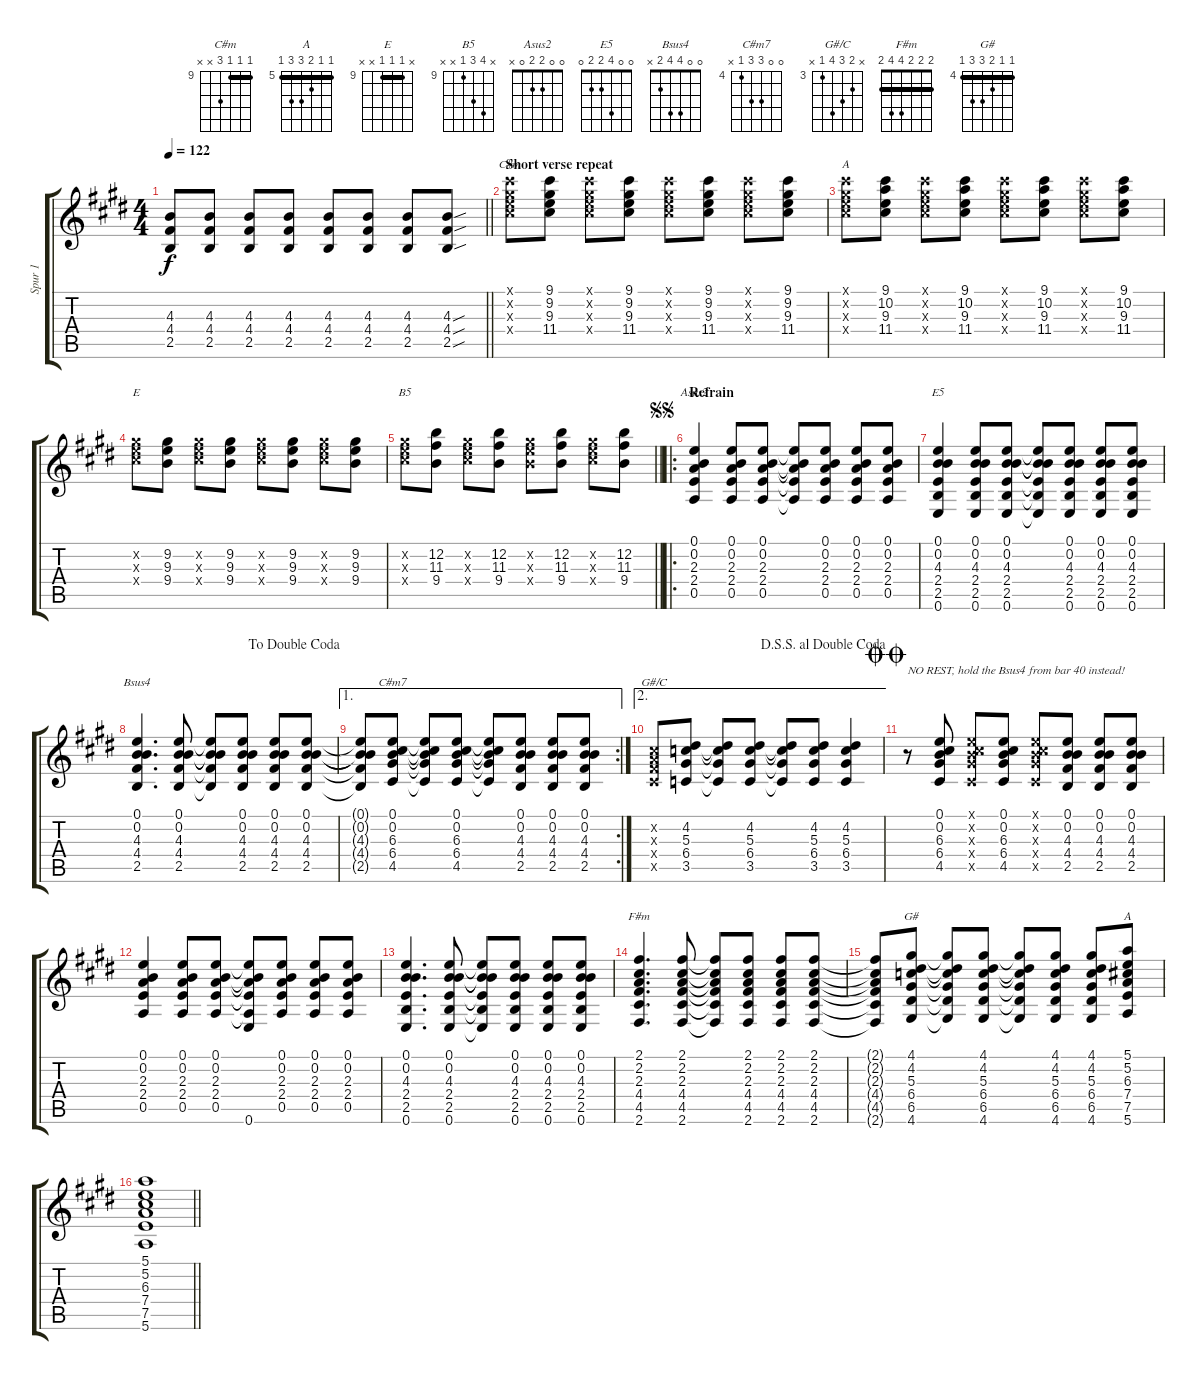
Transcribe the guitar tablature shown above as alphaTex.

\track ("Spur 1" "Spur 1") {instrument acousticguitarsteel}
\staff {score tabs}
\tuning (E4 B3 G3 D3 A2 E2) {hide}
\chord ("C#m" 9 9 9 11 x x) {firstfret 9 barre 9}
\chord ("A" 9 10 9 11 x x) {firstfret 9 barre 9}
\chord ("E" x 9 9 9 x x) {firstfret 9 barre 9}
\chord ("B5" x 12 11 9 x x) {firstfret 9 barre 9}
\chord ("Asus2" 0 0 2 2 0 x)
\chord ("E5" 0 0 4 2 2 0)
\chord ("Bsus4" 0 0 4 4 2 x)
\chord ("C#m7" 0 0 6 6 4 x) {firstfret 4}
\chord ("G#/C" x 4 5 6 3 x) {firstfret 3}
\chord ("F#m" 2 2 2 4 4 2) {barre 2}
\chord ("G#" 4 4 5 6 6 4) {firstfret 4 barre 4}
\chord ("A" 5 5 6 7 7 5) {firstfret 5 barre 5}
\ts (4 4)
\tempo 122
\clef g2
\barLineRight lightlight
\ks c#minor
(4.3 4.4 2.5).8{dy f} (4.3 4.4 2.5).8 (4.3 4.4 2.5).8 (4.3 4.4 2.5).8 (4.3 4.4 2.5).8 (4.3 4.4 2.5).8 (4.3 4.4 2.5).8 (4.3{sou} 4.4{sou} 2.5{sou}).8 |
\section ("" "Short verse repeat")
(9.1{x} 9.2{x} 9.3{x} 11.4{x}).8{ch "C#m"} (9.1 9.2 9.3 11.4).8 (9.1{x} 9.2{x} 9.3{x} 11.4{x}).8 (9.1 9.2 9.3 11.4).8 (9.1{x} 9.2{x} 9.3{x} 11.4{x}).8 (9.1 9.2 9.3 11.4).8 (9.1{x} 9.2{x} 9.3{x} 11.4{x}).8 (9.1 9.2 9.3 11.4).8 |
(9.1{x} 9.2{x} 9.3{x} 11.4{x}).8{ch "A"} (9.1 10.2 9.3 11.4).8 (9.1{x} 9.2{x} 9.3{x} 11.4{x}).8 (9.1 10.2 9.3 11.4).8 (9.1{x} 9.2{x} 9.3{x} 11.4{x}).8 (9.1 10.2 9.3 11.4).8 (9.1{x} 9.2{x} 9.3{x} 11.4{x}).8 (9.1 10.2 9.3 11.4).8 |
(9.2{x} 9.3{x} 11.4{x}).8{ch "E"} (9.2 9.3 9.4).8 (9.2{x} 9.3{x} 11.4{x}).8 (9.2 9.3 9.4).8 (9.2{x} 9.3{x} 11.4{x}).8 (9.2 9.3 9.4).8 (9.2{x} 9.3{x} 11.4{x}).8 (9.2 9.3 9.4).8 |
\barLineRight lightlight
(9.2{x} 9.3{x} 11.4{x}).8{ch "B5"} (12.2 11.3 9.4).8 (9.2{x} 9.3{x} 11.4{x}).8 (12.2 11.3 9.4).8 (9.2{x} 9.3{x} 9.4{x}).8 (12.2 11.3 9.4).8 (9.2{x} 9.3{x} 11.4{x}).8 (12.2 11.3 9.4).8 |
\ro
\section ("" "Refrain")
\jump segnosegno
(0.1 0.2 2.3 2.4 0.5).4{ch "Asus2"} (0.1 0.2 2.3 2.4 0.5).8 (0.1 0.2 2.3 2.4 0.5).8 (0.1{t} 0.2{t} 2.3{t} 2.4{t} 0.5{t}).8 (0.1 0.2 2.3 2.4 0.5).8 (0.1 0.2 2.3 2.4 0.5).8 (0.1 0.2 2.3 2.4 0.5).8 |
(0.1 0.2 4.3 2.4 2.5 0.6).4{ch "E5"} (0.1 0.2 4.3 2.4 2.5 0.6).8 (0.1 0.2 4.3 2.4 2.5 0.6).8 (0.1{t} 0.2{t} 4.3{t} 2.4{t} 2.5{t} 0.6{t}).8 (0.1 0.2 4.3 2.4 2.5 0.6).8 (0.1 0.2 4.3 2.4 2.5 0.6).8 (0.1 0.2 4.3 2.4 2.5 0.6).8 |
\jump dadoublecoda
(0.1 0.2 4.3 4.4 2.5).4{d ch "Bsus4"} (0.1 0.2 4.3 4.4 2.5).8 (0.1{t} 0.2{t} 4.3{t} 4.4{t} 2.5{t}).8 (0.1 0.2 4.3 4.4 2.5).8 (0.1 0.2 4.3 4.4 2.5).8 (0.1 0.2 4.3 4.4 2.5).8 |
\ae 1
\rc 2
(0.1{t} 0.2{t} 4.3{t} 4.4{t} 2.5{t}).8 (0.1 0.2 6.3 6.4 4.5).8{ch "C#m7"} (0.1{t} 0.2{t} 6.3{t} 6.4{t} 4.5{t}).8 (0.1 0.2 6.3 6.4 4.5).8 (0.1{t} 0.2{t} 6.3{t} 6.4{t} 4.5{t}).8 (0.1 0.2 4.3 4.4 2.5).8 (0.1 0.2 4.3 4.4 2.5).8 (0.1 0.2 4.3 4.4 2.5).8 |
\ae 2
\jump dalsegnosegnoaldoublecoda
(2.2{x} 2.3{x} 4.4{x} 4.5{x}).8{ch "G#/C"} (4.2 5.3 6.4 3.5).8 (4.2{t} 5.3{t} 6.4{t} 3.5{t}).8 (4.2 5.3 6.4 3.5).8 (4.2{t} 5.3{t} 6.4{t} 3.5{t}).8 (4.2 5.3 6.4 3.5).8 (4.2 5.3 6.4 3.5).4 |
\jump doublecoda
r.8{txt "NO REST, hold the Bsus4 from bar 40 instead!"} (0.1 0.2 6.3 6.4 4.5).8 (0.1{x} 0.2{x} 6.3{x} 6.4{x} 4.5{x}).8 (0.1 0.2 6.3 6.4 4.5).8 (0.1{x} 0.2{x} 6.3{x} 6.4{x} 4.5{x}).8 (0.1 0.2 4.3 4.4 2.5).8 (0.1 0.2 4.3 4.4 2.5).8 (0.1 0.2 4.3 4.4 2.5).8 |
(0.1 0.2 2.3 2.4 0.5).4 (0.1 0.2 2.3 2.4 0.5).8 (0.1 0.2 2.3 2.4 0.5).8 (0.1{t} 0.2{t} 2.3{t} 2.4{t} 0.5{t} 0.6).8 (0.1 0.2 2.3 2.4 0.5).8 (0.1 0.2 2.3 2.4 0.5).8 (0.1 0.2 2.3 2.4 0.5).8 |
(0.1 0.2 4.3 2.4 2.5 0.6).4{d} (0.1 0.2 4.3 2.4 2.5 0.6).8 (0.1{t} 0.2{t} 4.3{t} 2.4{t} 2.5{t} 0.6{t}).8 (0.1 0.2 4.3 2.4 2.5 0.6).8 (0.1 0.2 4.3 2.4 2.5 0.6).8 (0.1 0.2 4.3 2.4 2.5 0.6).8 |
(2.1 2.2 2.3 4.4 4.5 2.6).4{d ch "F#m"} (2.1 2.2 2.3 4.4 4.5 2.6).8 (2.1{t} 2.2{t} 2.3{t} 4.4{t} 4.5{t} 2.6{t}).8 (2.1 2.2 2.3 4.4 4.5 2.6).8 (2.1 2.2 2.3 4.4 4.5 2.6).8 (2.1 2.2 2.3 4.4 4.5 2.6).8 |
(2.1{t} 2.2{t} 2.3{t} 4.4{t} 4.5{t} 2.6{t}).8 (4.1 4.2 5.3 6.4 6.5 4.6).8{ch "G#"} (4.1{t} 4.2{t} 5.3{t} 6.4{t} 6.5{t} 4.6{t}).8 (4.1 4.2 5.3 6.4 6.5 4.6).8 (4.1{t} 4.2{t} 5.3{t} 6.4{t} 6.5{t} 4.6{t}).8 (4.1 4.2 5.3 6.4 6.5 4.6).8 (4.1 4.2 5.3 6.4 6.5 4.6).8 (5.1 5.2 6.3 7.4 7.5 5.6).8{ch "A"} |
\barLineRight lightlight
(5.1 5.2 6.3 7.4 7.5 5.6).1
